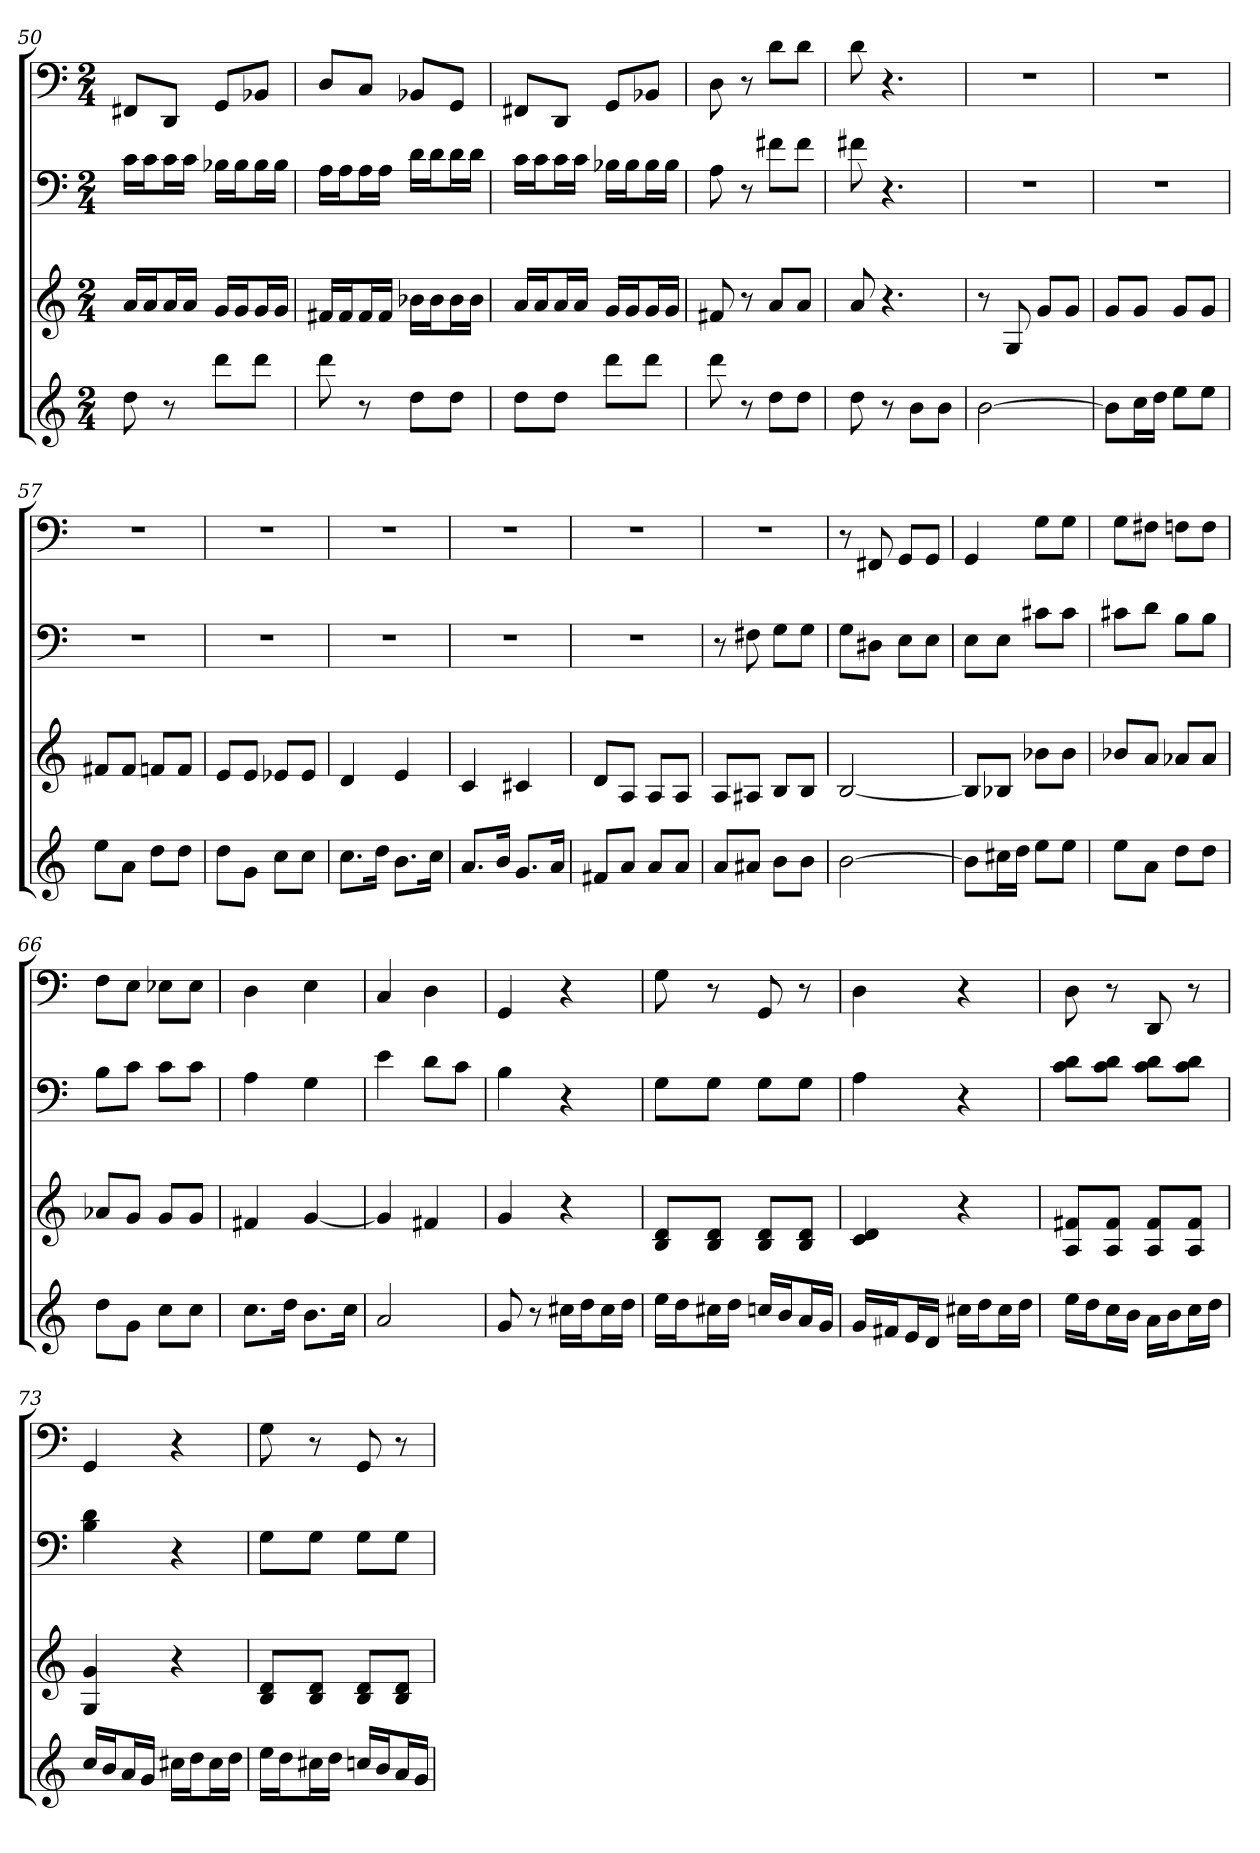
**kern	**kern	**kern	**kern
*part4	*part3	*part2	*part1
*staff4	*staff3	*staff2	*staff1
*k[]	*k[]	*k[]	*k[]
*C:	*C:	*C:	*C:
*M2/4	*M2/4	*M2/4	*M2/4
=50	=50	=50	=50
8dd	16aLL	16cLL	8FF#XL
.	16aJ	16cJ	.
8r	16aL	16cL	8DDJ
.	16aJJ	16cJJ	.
8dddL	16gLL	16B-XLL	8GGL
.	16gJ	16B-J	.
8dddJ	16gL	16B-L	8BB-XJ
.	16gJJ	16B-JJ	.
=51	=51	=51	=51
8ddd	16f#XLL	16ALL	8DL
.	16f#J	16AJ	.
8r	16f#L	16AL	8CJ
.	16f#JJ	16AJJ	.
8ddL	16b-XLL	16dLL	8BB-XL
.	16b-J	16dJ	.
8ddJ	16b-L	16dL	8GGJ
.	16b-JJ	16dJJ	.
=52	=52	=52	=52
8ddL	16aLL	16cLL	8FF#XL
.	16aJ	16cJ	.
8ddJ	16aL	16cL	8DDJ
.	16aJJ	16cJJ	.
8dddL	16gLL	16B-XLL	8GGL
.	16gJ	16B-J	.
8dddJ	16gL	16B-L	8BB-XJ
.	16gJJ	16B-JJ	.
=53	=53	=53	=53
8ddd	8f#X	8A	8D
8r	8r	8r	8r
8ddL	8aL	8f#XL	8dL
8ddJ	8aJ	8f#J	8dJ
=54	=54	=54	=54
8dd	8a	8f#X	8d
8r	4.r	4.r	4.r
8bL	.	.	.
8bJ	.	.	.
=55	=55	=55	=55
[2b	8r	2r	2r
.	8G	.	.
.	8gL	.	.
.	8gJ	.	.
=56	=56	=56	=56
8bL]	8gL	2r	2r
16ccL	8gJ	.	.
16ddJJ	.	.	.
8eeL	8gL	.	.
8eeJ	8gJ	.	.
=57	=57	=57	=57
8eeL	8f#XL	2r	2r
8aJ	8f#J	.	.
8ddL	8fnL	.	.
8ddJ	8fJ	.	.
=58	=58	=58	=58
8ddL	8eL	2r	2r
8gJ	8eJ	.	.
8ccL	8e-XL	.	.
8ccJ	8e-J	.	.
=59	=59	=59	=59
8.ccL	4d	2r	2r
16ddJk	.	.	.
8.bL	4e	.	.
16ccJk	.	.	.
=60	=60	=60	=60
8.aL	4c	2r	2r
16bJk	.	.	.
8.gL	4c#X	.	.
16aJk	.	.	.
=61	=61	=61	=61
8f#XL	8dL	2r	2r
8aJ	8AJ	.	.
8aL	8AL	.	.
8aJ	8AJ	.	.
=62	=62	=62	=62
8aL	8AL	8r	2r
8a#XJ	8A#XJ	8F#X	.
8bL	8BL	8GL	.
8bJ	8BJ	8GJ	.
=63	=63	=63	=63
[2b	[2B	8GL	8r
.	.	8D#XJ	8FF#X
.	.	8EL	8GGL
.	.	8EJ	8GGJ
=64	=64	=64	=64
8bL]	8BL]	8EL	4GG
16cc#XL	8B-XJ	8EJ	.
16ddJJ	.	.	.
8eeL	8b-XL	8c#XL	8GL
8eeJ	8b-J	8c#J	8GJ
=65	=65	=65	=65
8eeL	8b-XL	8c#XL	8GL
8aJ	8aJ	8dJ	8F#XJ
8ddL	8a-XL	8BL	8FnL
8ddJ	8a-J	8BJ	8FJ
=66	=66	=66	=66
8ddL	8a-XL	8BL	8FL
8gJ	8gJ	8cJ	8EJ
8ccL	8gL	8cL	8E-XL
8ccJ	8gJ	8cJ	8E-J
=67	=67	=67	=67
8.ccL	4f#X	4A	4D
16ddJk	.	.	.
8.bL	[4g	4G	4E
16ccJk	.	.	.
=68	=68	=68	=68
2a	4g]	4e	4C
.	4f#X	8dL	4D
.	.	8cJ	.
=69	=69	=69	=69
8g	4g	4B	4GG
8r	.	.	.
16cc#XLL	4r	4r	4r
16ddJ	.	.	.
16cc#L	.	.	.
16ddJJ	.	.	.
=70	=70	=70	=70
16eeLL	8B 8dL	8GL	8G
16ddJ	.	.	.
16cc#XL	8B 8dJ	8GJ	8r
16ddJJ	.	.	.
16ccnLL	8B 8dL	8GL	8GG
16bJ	.	.	.
16aL	8B 8dJ	8GJ	8r
16gJJ	.	.	.
=71	=71	=71	=71
16gLL	4c 4d	4A	4D
16f#XJ	.	.	.
16eL	.	.	.
16dJJ	.	.	.
16cc#XLL	4r	4r	4r
16ddJ	.	.	.
16cc#L	.	.	.
16ddJJ	.	.	.
=72	=72	=72	=72
16eeLL	8A 8f#XL	8c 8dL	8D
16ddJ	.	.	.
16ccL	8A 8f#J	8c 8dJ	8r
16bJJ	.	.	.
16aLL	8A 8f#L	8c 8dL	8DD
16bJ	.	.	.
16ccL	8A 8f#J	8c 8dJ	8r
16ddJJ	.	.	.
=73	=73	=73	=73
16ccLL	4G 4g	4B 4d	4GG
16bJ	.	.	.
16aL	.	.	.
16gJJ	.	.	.
16cc#XLL	4r	4r	4r
16ddJ	.	.	.
16cc#L	.	.	.
16ddJJ	.	.	.
=74	=74	=74	=74
16eeLL	8B 8dL	8GL	8G
16ddJ	.	.	.
16cc#XL	8B 8dJ	8GJ	8r
16ddJJ	.	.	.
16ccnLL	8B 8dL	8GL	8GG
16bJ	.	.	.
16aL	8B 8dJ	8GJ	8r
16gJJ	.	.	.
=	=	=	=
*-	*-	*-	*-
